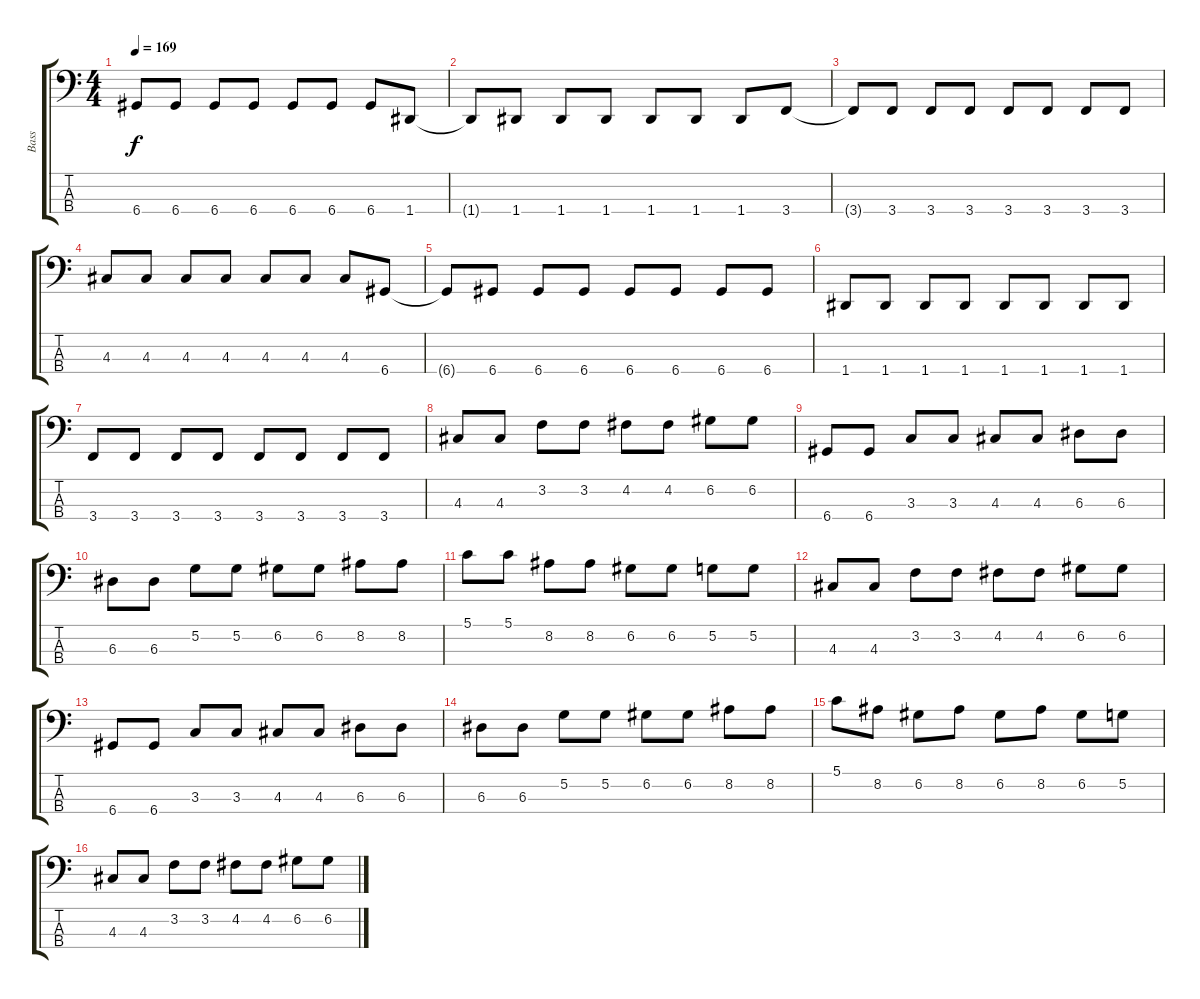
\track ("Bass" "Bass") {instrument electricbassfinger}
\staff {score tabs}
\tuning (G2 D2 A1 D1) {hide}
\ts (4 4)
\tempo 169
\clef f4
\ks c
6.4{t}.8{dy f} 6.4.8 6.4.8 6.4.8 6.4.8 6.4.8 6.4.8 1.4.8 |
1.4{t}.8 1.4.8 1.4.8 1.4.8 1.4.8 1.4.8 1.4.8 3.4.8 |
3.4{t}.8 3.4.8 3.4.8 3.4.8 3.4.8 3.4.8 3.4.8 3.4.8 |
4.3.8 4.3.8 4.3.8 4.3.8 4.3.8 4.3.8 4.3.8 6.4.8 |
6.4{t}.8 6.4.8 6.4.8 6.4.8 6.4.8 6.4.8 6.4.8 6.4.8 |
1.4.8 1.4.8 1.4.8 1.4.8 1.4.8 1.4.8 1.4.8 1.4.8 |
3.4.8 3.4.8 3.4.8 3.4.8 3.4.8 3.4.8 3.4.8 3.4.8 |
4.3.8 4.3.8 3.2.8 3.2.8 4.2.8 4.2.8 6.2.8 6.2.8 |
6.4.8 6.4.8 3.3.8 3.3.8 4.3.8 4.3.8 6.3.8 6.3.8 |
6.3.8 6.3.8 5.2.8 5.2.8 6.2.8 6.2.8 8.2.8 8.2.8 |
5.1.8 5.1.8 8.2.8 8.2.8 6.2.8 6.2.8 5.2.8 5.2.8 |
4.3.8 4.3.8 3.2.8 3.2.8 4.2.8 4.2.8 6.2.8 6.2.8 |
6.4.8 6.4.8 3.3.8 3.3.8 4.3.8 4.3.8 6.3.8 6.3.8 |
6.3.8 6.3.8 5.2.8 5.2.8 6.2.8 6.2.8 8.2.8 8.2.8 |
5.1.8 8.2.8 6.2.8 8.2.8 6.2.8 8.2.8 6.2.8 5.2.8 |
4.3.8 4.3.8 3.2.8 3.2.8 4.2.8 4.2.8 6.2.8 6.2.8
